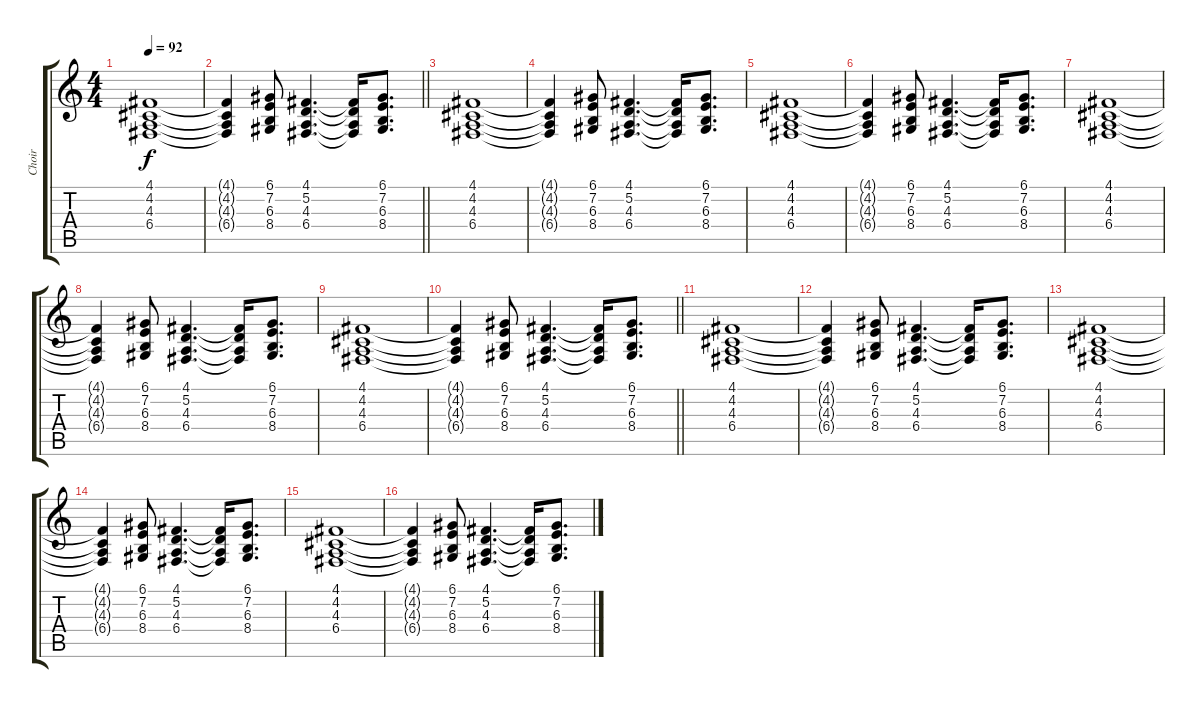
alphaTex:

\track ("Choir" "Choir") {instrument choiraahs}
\staff {score tabs}
\tuning (D4 A3 F3 C3 G2 D2) {hide}
\ts (4 4)
\tempo 92
\clef g2
\ks c
(4.1 4.2 4.3 6.4).1{dy f} |
\barLineRight lightlight
(4.1{t} 4.2{t} 4.3{t} 6.4{t}).4 (6.1 7.2 6.3 8.4).8 (4.1 5.2 4.3 6.4).4{d} (4.1{t} 5.2{t} 4.3{t} 6.4{t}).16 (6.1 7.2 6.3 8.4).8{d} |
(4.1 4.2 4.3 6.4).1 |
(4.1{t} 4.2{t} 4.3{t} 6.4{t}).4 (6.1 7.2 6.3 8.4).8 (4.1 5.2 4.3 6.4).4{d} (4.1{t} 5.2{t} 4.3{t} 6.4{t}).16 (6.1 7.2 6.3 8.4).8{d} |
(4.1 4.2 4.3 6.4).1 |
(4.1{t} 4.2{t} 4.3{t} 6.4{t}).4 (6.1 7.2 6.3 8.4).8 (4.1 5.2 4.3 6.4).4{d} (4.1{t} 5.2{t} 4.3{t} 6.4{t}).16 (6.1 7.2 6.3 8.4).8{d} |
(4.1 4.2 4.3 6.4).1 |
(4.1{t} 4.2{t} 4.3{t} 6.4{t}).4 (6.1 7.2 6.3 8.4).8 (4.1 5.2 4.3 6.4).4{d} (4.1{t} 5.2{t} 4.3{t} 6.4{t}).16 (6.1 7.2 6.3 8.4).8{d} |
(4.1 4.2 4.3 6.4).1 |
\barLineRight lightlight
(4.1{t} 4.2{t} 4.3{t} 6.4{t}).4 (6.1 7.2 6.3 8.4).8 (4.1 5.2 4.3 6.4).4{d} (4.1{t} 5.2{t} 4.3{t} 6.4{t}).16 (6.1 7.2 6.3 8.4).8{d} |
(4.1 4.2 4.3 6.4).1 |
(4.1{t} 4.2{t} 4.3{t} 6.4{t}).4 (6.1 7.2 6.3 8.4).8 (4.1 5.2 4.3 6.4).4{d} (4.1{t} 5.2{t} 4.3{t} 6.4{t}).16 (6.1 7.2 6.3 8.4).8{d} |
(4.1 4.2 4.3 6.4).1 |
(4.1{t} 4.2{t} 4.3{t} 6.4{t}).4 (6.1 7.2 6.3 8.4).8 (4.1 5.2 4.3 6.4).4{d} (4.1{t} 5.2{t} 4.3{t} 6.4{t}).16 (6.1 7.2 6.3 8.4).8{d} |
(4.1 4.2 4.3 6.4).1 |
(4.1{t} 4.2{t} 4.3{t} 6.4{t}).4 (6.1 7.2 6.3 8.4).8 (4.1 5.2 4.3 6.4).4{d} (4.1{t} 5.2{t} 4.3{t} 6.4{t}).16 (6.1 7.2 6.3 8.4).8{d}
